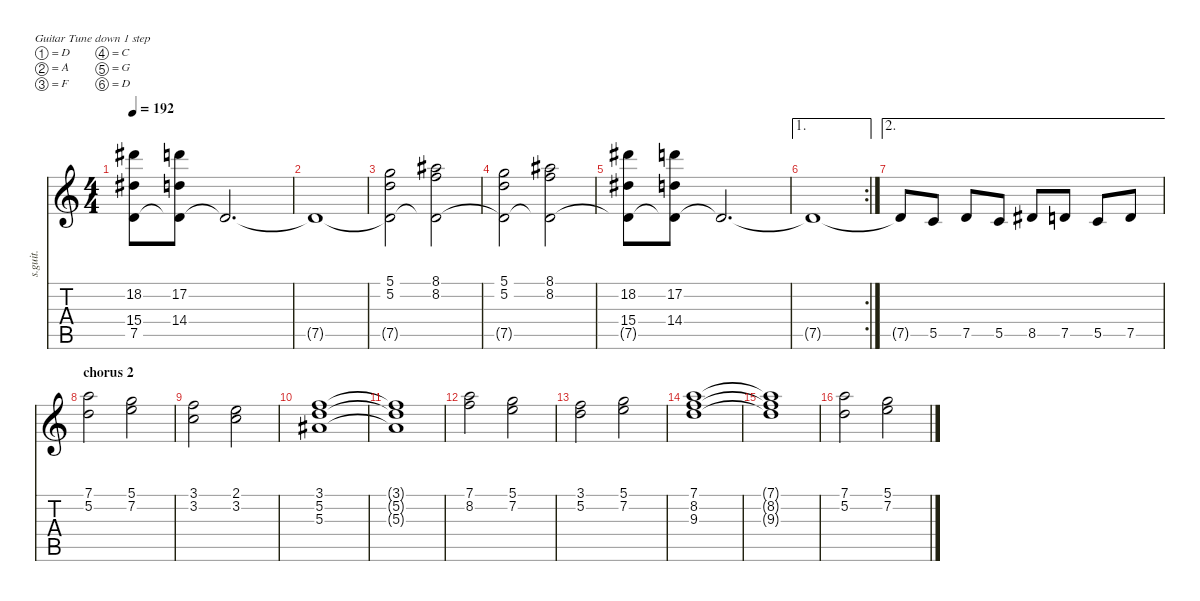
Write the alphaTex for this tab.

\defaultSystemsLayout 4
\hideDynamics
\bracketExtendMode nobrackets
\track ("Janne Warman" "s.guit.") {instrument lead1square}
\staff {score tabs}
\tuning (D4 A3 F3 C3 G2 D2)
\displaytranspose 12
\ts (4 4)
\tempo 192
\clef g2
\ks c
(18.2{acc #} 15.4{acc #} 7.5{t}).8{lyrics (0 "") lyrics (1 "") lyrics (2 "") lyrics (3 "") lyrics (4 "") dy f} (17.2 14.4 7.5{t}).8{lyrics (0 "") lyrics (1 "") lyrics (2 "") lyrics (3 "") lyrics (4 "")} 7.5{t}.2{d lyrics (0 "") lyrics (1 "") lyrics (2 "") lyrics (3 "") lyrics (4 "")} |
7.5{t}.1{lyrics (0 "") lyrics (1 "") lyrics (2 "") lyrics (3 "") lyrics (4 "")} |
(5.1 5.2 7.5{t}).2{lyrics (0 "") lyrics (1 "") lyrics (2 "") lyrics (3 "") lyrics (4 "")} (8.1{acc #} 8.2 7.5{t}).2{lyrics (0 "") lyrics (1 "") lyrics (2 "") lyrics (3 "") lyrics (4 "")} |
(5.1 5.2 7.5{t}).2{lyrics (0 "") lyrics (1 "") lyrics (2 "") lyrics (3 "") lyrics (4 "")} (8.1{acc #} 8.2 7.5{t}).2{lyrics (0 "") lyrics (1 "") lyrics (2 "") lyrics (3 "") lyrics (4 "")} |
(18.2{acc #} 15.4{acc #} 7.5{t}).8{lyrics (0 "") lyrics (1 "") lyrics (2 "") lyrics (3 "") lyrics (4 "")} (17.2 14.4 7.5{t}).8{lyrics (0 "") lyrics (1 "") lyrics (2 "") lyrics (3 "") lyrics (4 "")} 7.5{t}.2{d lyrics (0 "") lyrics (1 "") lyrics (2 "") lyrics (3 "") lyrics (4 "")} |
\ae 1
\rc 2
7.5{t}.1{lyrics (0 "") lyrics (1 "") lyrics (2 "") lyrics (3 "") lyrics (4 "")} |
\ae 2
7.5{t}.8{lyrics (0 "") lyrics (1 "") lyrics (2 "") lyrics (3 "") lyrics (4 "")} 5.5.8{lyrics (0 "") lyrics (1 "") lyrics (2 "") lyrics (3 "") lyrics (4 "")} 7.5.8{lyrics (0 "") lyrics (1 "") lyrics (2 "") lyrics (3 "") lyrics (4 "")} 5.5.8{lyrics (0 "") lyrics (1 "") lyrics (2 "") lyrics (3 "") lyrics (4 "")} 8.5{acc #}.8{lyrics (0 "") lyrics (1 "") lyrics (2 "") lyrics (3 "") lyrics (4 "")} 7.5.8{lyrics (0 "") lyrics (1 "") lyrics (2 "") lyrics (3 "") lyrics (4 "")} 5.5.8{lyrics (0 "") lyrics (1 "") lyrics (2 "") lyrics (3 "") lyrics (4 "")} 7.5.8{lyrics (0 "") lyrics (1 "") lyrics (2 "") lyrics (3 "") lyrics (4 "")} |
\section ("" "chorus 2")
(7.1 5.2).2{lyrics (0 "") lyrics (1 "") lyrics (2 "") lyrics (3 "") lyrics (4 "")} (5.1 7.2).2{lyrics (0 "") lyrics (1 "") lyrics (2 "") lyrics (3 "") lyrics (4 "")} |
(3.1 3.2).2{lyrics (0 "") lyrics (1 "") lyrics (2 "") lyrics (3 "") lyrics (4 "")} (2.1 3.2).2{lyrics (0 "") lyrics (1 "") lyrics (2 "") lyrics (3 "") lyrics (4 "")} |
(3.1 5.2 5.3{acc #}).1{lyrics (0 "") lyrics (1 "") lyrics (2 "") lyrics (3 "") lyrics (4 "")} |
(3.1{t} 5.2{t} 5.3{t acc #}).1{lyrics (0 "") lyrics (1 "") lyrics (2 "") lyrics (3 "") lyrics (4 "")} |
(7.1 8.2).2{lyrics (0 "") lyrics (1 "") lyrics (2 "") lyrics (3 "") lyrics (4 "")} (5.1 7.2).2{lyrics (0 "") lyrics (1 "") lyrics (2 "") lyrics (3 "") lyrics (4 "")} |
(3.1 5.2).2{lyrics (0 "") lyrics (1 "") lyrics (2 "") lyrics (3 "") lyrics (4 "")} (5.1 7.2).2{lyrics (0 "") lyrics (1 "") lyrics (2 "") lyrics (3 "") lyrics (4 "")} |
(7.1 8.2 9.3).1{lyrics (0 "") lyrics (1 "") lyrics (2 "") lyrics (3 "") lyrics (4 "")} |
(7.1{t} 8.2{t} 9.3{t}).1{lyrics (0 "") lyrics (1 "") lyrics (2 "") lyrics (3 "") lyrics (4 "")} |
(7.1 5.2).2{lyrics (0 "") lyrics (1 "") lyrics (2 "") lyrics (3 "") lyrics (4 "")} (5.1 7.2).2{lyrics (0 "") lyrics (1 "") lyrics (2 "") lyrics (3 "") lyrics (4 "")}
